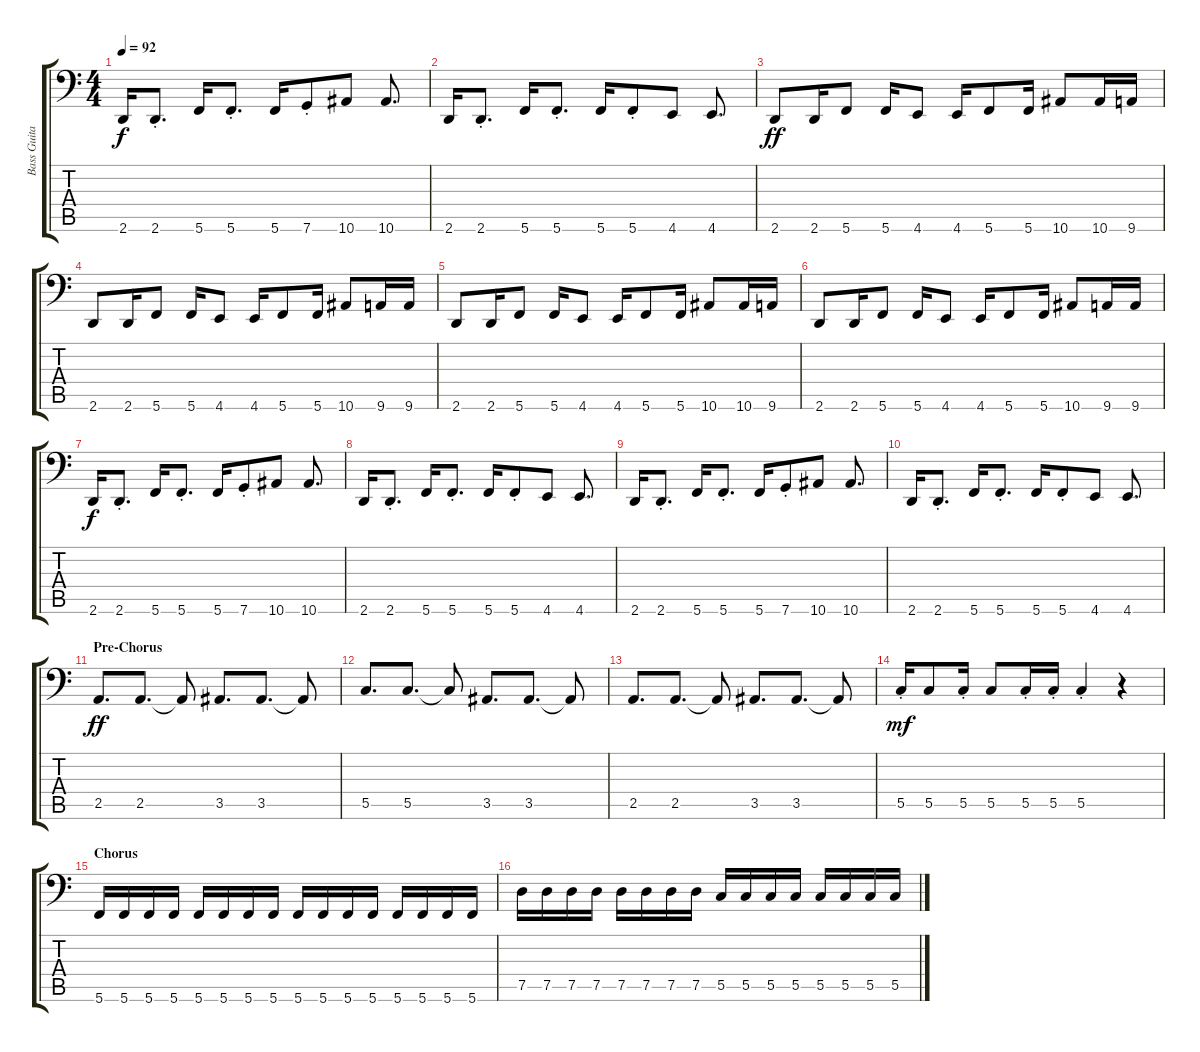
\track ("Bass Guitar" "Bass Guita") {instrument electricbassfinger}
\staff {score tabs}
\tuning (D3 A2 F2 C2 G1 C1) {hide}
\ts (4 4)
\tempo 92
\clef f4
\ks c
2.6.16{dy f} 2.6{st}.8{d} 5.6.16 5.6{st}.8{d} 5.6.16 7.6{st}.8 10.6.8 10.6.8{d} |
2.6.16 2.6{st}.8{d} 5.6.16 5.6{st}.8{d} 5.6.16 5.6{st}.8 4.6.8 4.6.8{d} |
2.6.8{dy ff} 2.6.16 5.6.8 5.6.16 4.6.8 4.6.16 5.6.8 5.6.16 10.6.8 10.6.16 9.6.16 |
2.6.8 2.6.16 5.6.8 5.6.16 4.6.8 4.6.16 5.6.8 5.6.16 10.6.8 9.6.16 9.6.16 |
2.6.8 2.6.16 5.6.8 5.6.16 4.6.8 4.6.16 5.6.8 5.6.16 10.6.8 10.6.16 9.6.16 |
2.6.8 2.6.16 5.6.8 5.6.16 4.6.8 4.6.16 5.6.8 5.6.16 10.6.8 9.6.16 9.6.16 |
2.6.16{dy f} 2.6{st}.8{d} 5.6.16 5.6{st}.8{d} 5.6.16 7.6{st}.8 10.6.8 10.6.8{d} |
2.6.16 2.6{st}.8{d} 5.6.16 5.6{st}.8{d} 5.6.16 5.6{st}.8 4.6.8 4.6.8{d} |
2.6.16 2.6{st}.8{d} 5.6.16 5.6{st}.8{d} 5.6.16 7.6{st}.8 10.6.8 10.6.8{d} |
2.6.16 2.6{st}.8{d} 5.6.16 5.6{st}.8{d} 5.6.16 5.6{st}.8 4.6.8 4.6.8{d} |
\section ("" "Pre-Chorus")
2.5.8{d dy ff} 2.5.8{d} 2.5{t}.8 3.5.8{d} 3.5.8{d} 3.5{t}.8 |
5.5.8{d} 5.5.8{d} 5.5{t}.8 3.5.8{d} 3.5.8{d} 3.5{t}.8 |
2.5.8{d} 2.5.8{d} 2.5{t}.8 3.5.8{d} 3.5.8{d} 3.5{t}.8 |
5.5{st}.16{dy mf} 5.5.8 5.5{st}.16 5.5.8 5.5{st}.16 5.5{st}.16 5.5{st}.4 r.4 |
\section ("" "Chorus")
5.6.16 5.6.16 5.6.16 5.6.16 5.6.16 5.6.16 5.6.16 5.6.16 5.6.16 5.6.16 5.6.16 5.6.16 5.6.16 5.6.16 5.6.16 5.6.16 |
7.5.16 7.5.16 7.5.16 7.5.16 7.5.16 7.5.16 7.5.16 7.5.16 5.5.16 5.5.16 5.5.16 5.5.16 5.5.16 5.5.16 5.5.16 5.5.16
